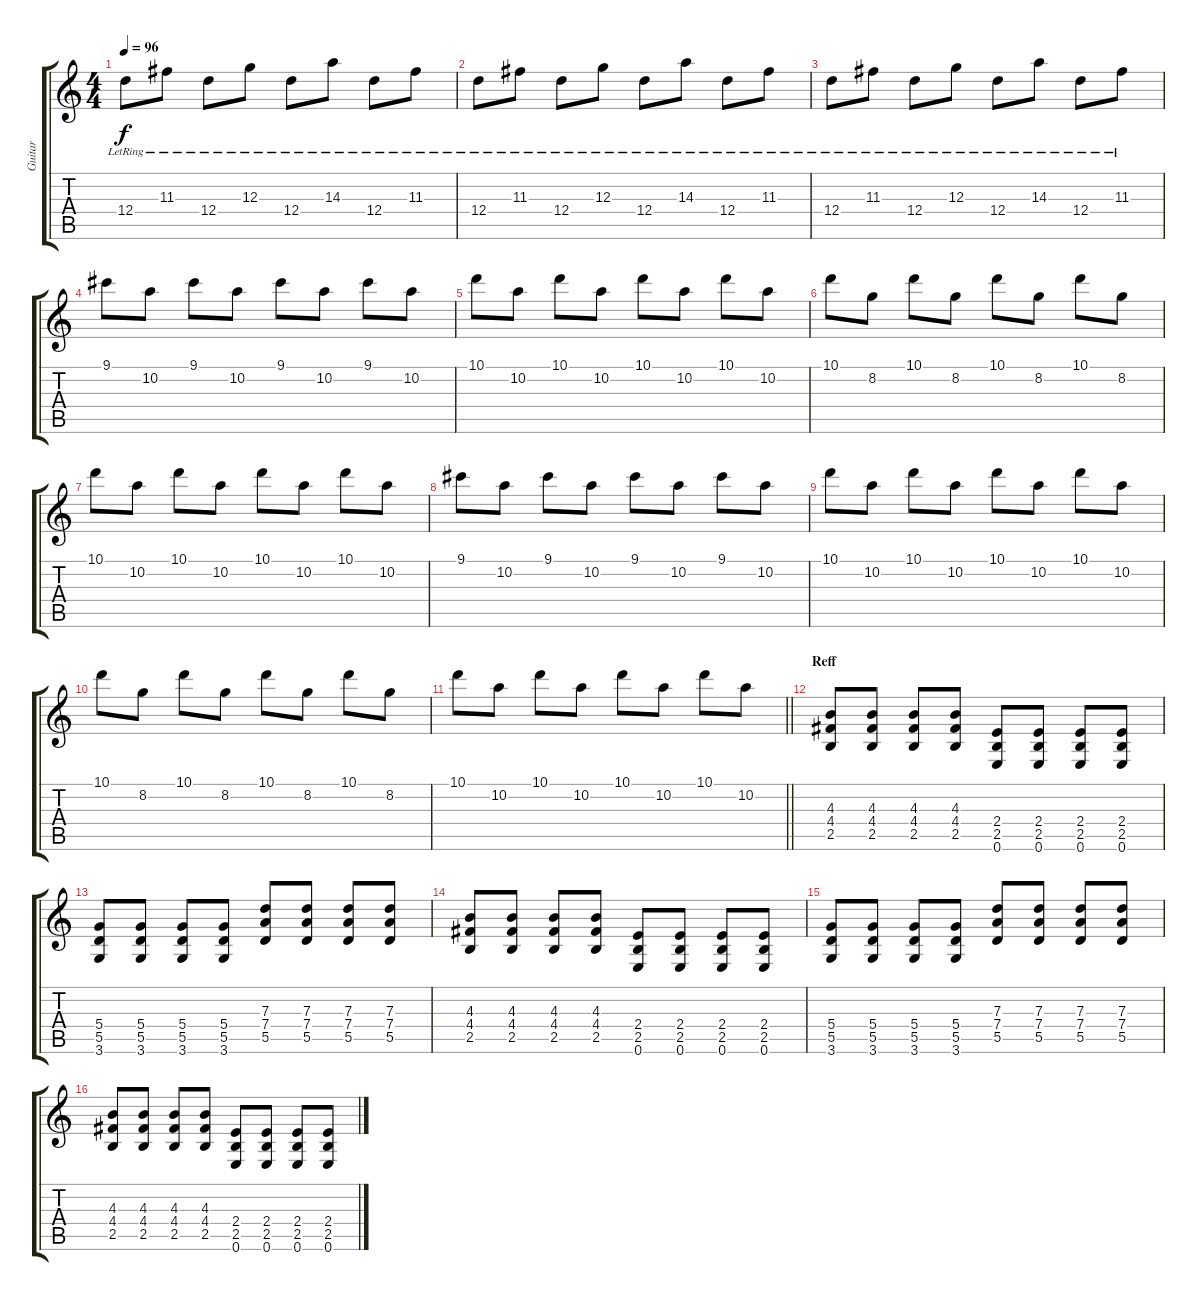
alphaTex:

\track ("Guitar" "Guitar") {instrument electricguitarjazz}
\staff {score tabs}
\tuning (E4 B3 G3 D3 A2 E2) {hide}
\ts (4 4)
\tempo 96
\clef g2
\ks c
12.4{lr}.8{dy f} 11.3{lr}.8 12.4{lr}.8 12.3{lr}.8 12.4{lr}.8 14.3{lr}.8 12.4{lr}.8 11.3{lr}.8 |
12.4{lr}.8 11.3{lr}.8 12.4{lr}.8 12.3{lr}.8 12.4{lr}.8 14.3{lr}.8 12.4{lr}.8 11.3{lr}.8 |
12.4{lr}.8 11.3{lr}.8 12.4{lr}.8 12.3{lr}.8 12.4{lr}.8 14.3{lr}.8 12.4{lr}.8 11.3{lr}.8 |
9.1.8 10.2.8 9.1.8 10.2.8 9.1.8 10.2.8 9.1.8 10.2.8 |
10.1.8 10.2.8 10.1.8 10.2.8 10.1.8 10.2.8 10.1.8 10.2.8 |
10.1.8 8.2.8 10.1.8 8.2.8 10.1.8 8.2.8 10.1.8 8.2.8 |
10.1.8 10.2.8 10.1.8 10.2.8 10.1.8 10.2.8 10.1.8 10.2.8 |
9.1.8 10.2.8 9.1.8 10.2.8 9.1.8 10.2.8 9.1.8 10.2.8 |
10.1.8 10.2.8 10.1.8 10.2.8 10.1.8 10.2.8 10.1.8 10.2.8 |
10.1.8 8.2.8 10.1.8 8.2.8 10.1.8 8.2.8 10.1.8 8.2.8 |
\barLineRight lightlight
10.1.8 10.2.8 10.1.8 10.2.8 10.1.8 10.2.8 10.1.8 10.2.8 |
\section ("" "Reff")
(4.3 4.4 2.5).8{instrument distortionguitar} (4.3 4.4 2.5).8 (4.3 4.4 2.5).8 (4.3 4.4 2.5).8 (2.4 2.5 0.6).8 (2.4 2.5 0.6).8 (2.4 2.5 0.6).8 (2.4 2.5 0.6).8 |
(5.4 5.5 3.6).8 (5.4 5.5 3.6).8 (5.4 5.5 3.6).8 (5.4 5.5 3.6).8 (7.3 7.4 5.5).8 (7.3 7.4 5.5).8 (7.3 7.4 5.5).8 (7.3 7.4 5.5).8 |
(4.3 4.4 2.5).8 (4.3 4.4 2.5).8 (4.3 4.4 2.5).8 (4.3 4.4 2.5).8 (2.4 2.5 0.6).8 (2.4 2.5 0.6).8 (2.4 2.5 0.6).8 (2.4 2.5 0.6).8 |
(5.4 5.5 3.6).8 (5.4 5.5 3.6).8 (5.4 5.5 3.6).8 (5.4 5.5 3.6).8 (7.3 7.4 5.5).8 (7.3 7.4 5.5).8 (7.3 7.4 5.5).8 (7.3 7.4 5.5).8 |
(4.3 4.4 2.5).8 (4.3 4.4 2.5).8 (4.3 4.4 2.5).8 (4.3 4.4 2.5).8 (2.4 2.5 0.6).8 (2.4 2.5 0.6).8 (2.4 2.5 0.6).8 (2.4 2.5 0.6).8
